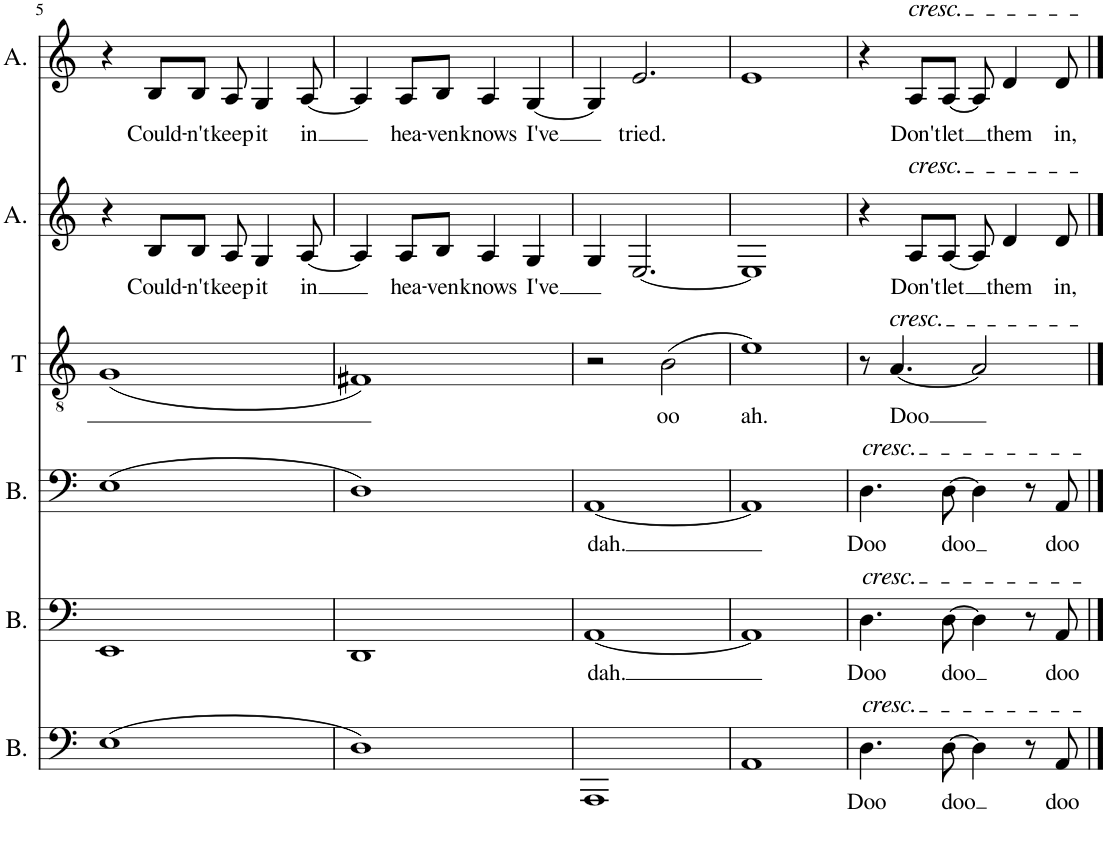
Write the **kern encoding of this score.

**kern	**text	**kern	**text	**kern	**text	**kern	**text	**kern	**text	**kern	**text
*part6	*part6	*part5	*part5	*part4	*part4	*part3	*part3	*part2	*part2	*part1	*part1
*staff6	*staff6	*staff5	*staff5	*staff4	*staff4	*staff3	*staff3	*staff2	*staff2	*staff1	*staff1
*I"Bass	*	*I"Bass	*	*I"Bass	*	*I"Tenor	*	*I"Alto	*	*I"Alto	*
*I'B.	*	*I'B.	*	*I'B.	*	*I'T	*	*I'A.	*	*I'A.	*
!!LO:PB:g=z
*clefF4	*	*clefF4	*	*clefF4	*	*clefGv2	*	*clefG2	*	*clefG2	*
*k[]	*	*k[]	*	*k[]	*	*k[]	*	*k[]	*	*k[]	*
*M4/4	*	*	*	*M4/4	*	*M4/4	*	*M4/4	*	*M4/4	*
=5	=5	=5	=5	=5	=5	=5	=5	=5	=5	=5	=5
(1E	.	1EE	.	(1E	.	(1G	.	4r	.	4r	.
!	!	!	!	!	!	!	!	!	!LO:LY:b	!	!LO:LY:b
.	.	.	.	.	.	.	.	8B/L	Could-	8B/L	Could-
!	!	!	!	!	!	!	!	!	!LO:LY:b	!	!LO:LY:b
.	.	.	.	.	.	.	.	8B/J	-n't	8B/J	-n't
!	!	!	!	!	!	!	!	!	!LO:LY:b	!	!LO:LY:b
.	.	.	.	.	.	.	.	8A/	keep	8A/	keep
!	!	!	!	!	!	!	!	!	!LO:LY:b	!	!LO:LY:b
.	.	.	.	.	.	.	.	4G/	it	4G/	it
!	!	!	!	!	!	!	!	!	!LO:LY:b	!	!LO:LY:b
.	.	.	.	.	.	.	.	[8A/	in	[8A/	in
=6	=6	=6	=6	=6	=6	=6	=6	=6	=6	=6	=6
1D)	.	1DD	.	1D)	.	1F#X)	.	4A/]	.	4A/]	.
!	!	!	!	!	!	!	!	!	!LO:LY:b	!	!LO:LY:b
.	.	.	.	.	.	.	.	8A/L	hea-	8A/L	hea-
!	!	!	!	!	!	!	!	!	!LO:LY:b	!	!LO:LY:b
.	.	.	.	.	.	.	.	8B/J	-ven	8B/J	-ven
!	!	!	!	!	!	!	!	!	!LO:LY:b	!	!LO:LY:b
.	.	.	.	.	.	.	.	4A/	knows	4A/	knows
!	!	!	!	!	!	!	!	!	!LO:LY:b	!	!LO:LY:b
.	.	.	.	.	.	.	.	4G/	I've	[4G/	I've
=7	=7	=7	=7	=7	=7	=7	=7	=7	=7	=7	=7
!	!	!	!LO:LY:b	!	!LO:LY:b	!	!	!	!	!	!
1AAA	.	[1AA	dah.	[1AA	dah.	2r	.	4G/	.	4G/]	.
!	!	!	!	!	!	!	!	!	!	!	!LO:LY:b
.	.	.	.	.	.	.	.	[2.E/	.	2.e/	tried.
!	!	!	!	!	!	!	!LO:LY:b	!	!	!	!
.	.	.	.	.	.	(2B\	oo	.	.	.	.
=8	=8	=8	=8	=8	=8	=8	=8	=8	=8	=8	=8
!	!	!	!	!	!	!	!LO:LY:b	!	!	!	!
1AA	.	1AA]	.	1AA]	.	1e)	ah.	1E]	.	1e	.
=9	=9	=9	=9	=9	=9	=9	=9	=9	=9	=9	=9
!	!	!	!	!LO:TX:a:i:t=cresc.	!	!	!	!	!	!	!
!	!	!LO:TX:a:i:t=cresc.	!	!	!	!	!	!	!	!	!
!LO:TX:a:i:t=cresc.	!	!	!	!	!	!	!	!	!	!	!
!	!LO:LY:b	!	!LO:LY:b	!	!LO:LY:b	!	!	!	!	!	!
4.D\	Doo	4.D\	Doo	4.D\	Doo	8r	.	4r	.	4r	.
!	!	!	!	!	!	!LO:TX:a:i:t=cresc.	!	!	!	!	!
!	!	!	!	!	!	!	!LO:LY:b	!	!	!	!
.	.	.	.	.	.	[4.A/	Doo	.	.	.	.
!	!	!	!	!	!	!	!	!	!	!LO:TX:a:i:t=cresc.	!
!	!	!	!	!	!	!	!	!LO:TX:a:i:t=cresc.	!	!	!
!	!	!	!	!	!	!	!	!	!LO:LY:b	!	!LO:LY:b
.	.	.	.	.	.	.	.	8A/L	Don't	8A/L	Don't
!	!LO:LY:b	!	!LO:LY:b	!	!LO:LY:b	!	!	!	!LO:LY:b	!	!LO:LY:b
[8D\	doo	[8D\	doo	[8D\	doo	.	.	[8A/J	let	[8A/J	let
4D\]	.	4D\]	.	4D\]	.	2A/]	.	8A/]	.	8A/]	.
!	!	!	!	!	!	!	!	!	!LO:LY:b	!	!LO:LY:b
.	.	.	.	.	.	.	.	4d/	them	4d/	them
8r	.	8r	.	8r	.	.	.	.	.	.	.
!	!LO:LY:b	!	!LO:LY:b	!	!LO:LY:b	!	!	!	!LO:LY:b	!	!LO:LY:b
8AA/	doo	8AA/	doo	8AA/	doo	.	.	8d/	in,	8d/	in,
==	==	==	==	==	==	==	==	==	==	==	==
*-	*-	*-	*-	*-	*-	*-	*-	*-	*-	*-	*-
